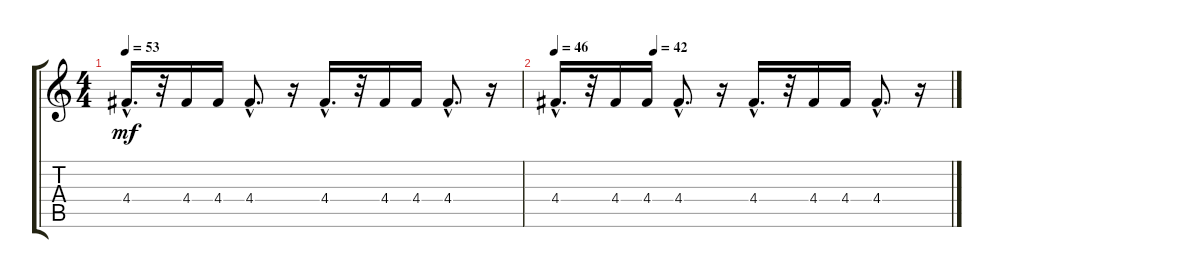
\track "" {instrument acousticguitarnylon}
\staff {score tabs}
\tuning (E4 B3 G3 D3 A2 E2) {hide}
\ts (4 4)
\tempo 53
\clef g2
\ks c
4.4{hac}.16{d dy mf} r.32 4.4.16 4.4.16 4.4{hac}.8{d} r.16 4.4{hac}.16{d} r.32 4.4.16 4.4.16 4.4{hac}.8{d} r.16 |
\tempo 46
\tempo (42 0.25)
4.4{hac}.16{d} r.32 4.4.16 4.4.16 4.4{hac}.8{d} r.16 4.4{hac}.16{d} r.32 4.4.16 4.4.16 4.4{hac}.8{d} r.16
